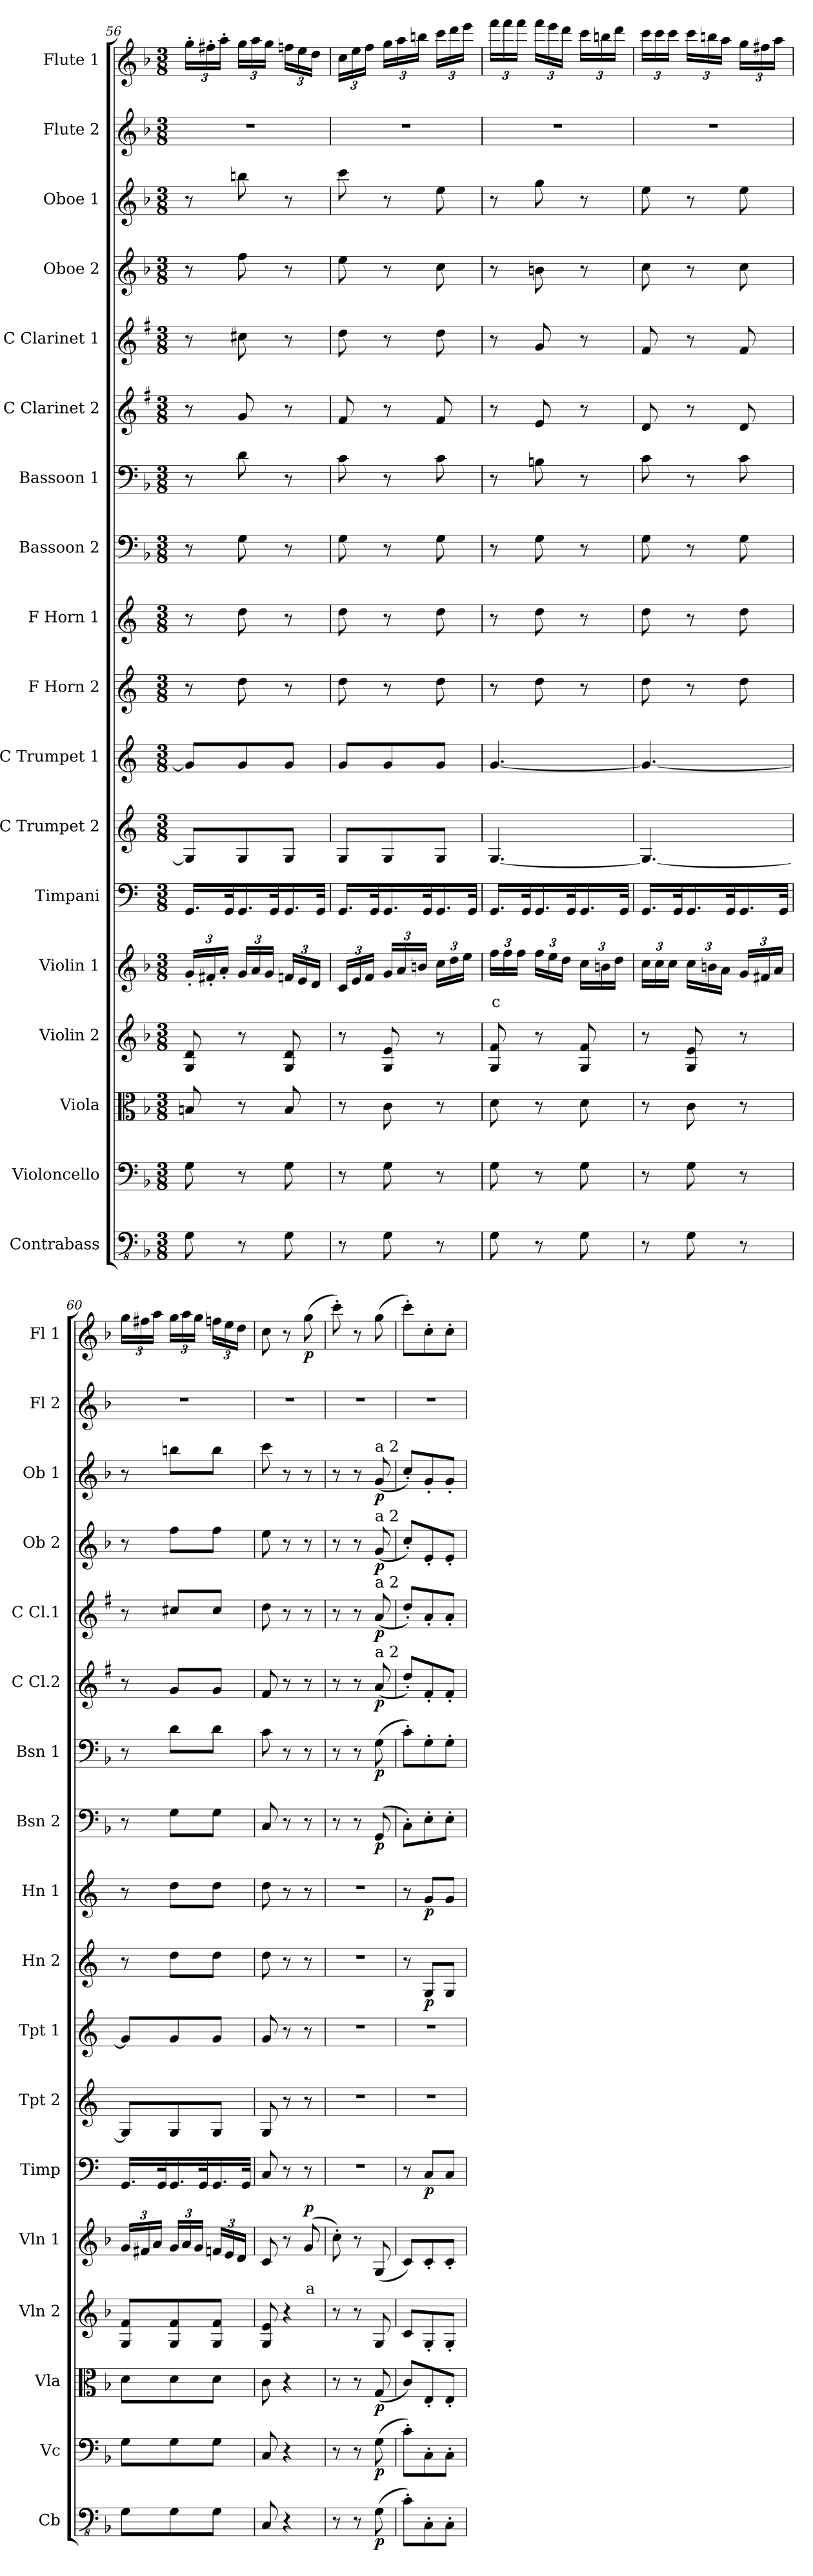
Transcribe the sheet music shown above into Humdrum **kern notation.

**kern	**dynam	**kern	**dynam	**kern	**dynam	**kern	**kern	**text	**dynam	**kern	**dynam	**kern	**kern	**kern	**dynam	**kern	**dynam	**kern	**dynam	**kern	**dynam	**kern	**dynam	**kern	**dynam	**kern	**dynam	**kern	**dynam	**kern	**kern	**dynam
*part18	*part18	*part17	*part17	*part16	*part16	*part15	*part14	*part14	*part14	*part13	*part13	*part12	*part11	*part10	*part10	*part9	*part9	*part8	*part8	*part7	*part7	*part6	*part6	*part5	*part5	*part4	*part4	*part3	*part3	*part2	*part1	*part1
*staff18	*staff18	*staff17	*staff17	*staff16	*staff16	*staff15	*staff14	*staff14	*staff14	*staff13	*staff13	*staff12	*staff11	*staff10	*staff10	*staff9	*staff9	*staff8	*staff8	*staff7	*staff7	*staff6	*staff6	*staff5	*staff5	*staff4	*staff4	*staff3	*staff3	*staff2	*staff1	*staff1
*I"Contrabass	*	*I"Violoncello	*	*I"Viola	*	*I"Violin 2	*I"Violin 1	*	*	*I"Timpani	*	*I"C Trumpet 2	*I"C Trumpet 1	*I"F Horn 2	*	*I"F Horn 1	*	*I"Bassoon 2	*	*I"Bassoon 1	*	*I"C Clarinet 2	*	*I"C Clarinet 1	*	*I"Oboe 2	*	*I"Oboe 1	*	*I"Flute 2	*I"Flute 1	*
*I'Cb	*	*I'Vc	*	*I'Vla	*	*I'Vln 2	*I'Vln 1	*	*	*I'Timp	*	*I'Tpt 2	*I'Tpt 1	*I'Hn 2	*	*I'Hn 1	*	*I'Bsn 2	*	*I'Bsn 1	*	*I'C Cl.2	*	*I'C Cl.1	*	*I'Ob 2	*	*I'Ob 1	*	*I'Fl 2	*I'Fl 1	*
!!LO:PB:g=z
*clefFv4	*	*clefF4	*	*clefC3	*	*clefG2	*clefG2	*	*	*clefF4	*	*clefG2	*clefG2	*clefG2	*	*clefG2	*	*clefF4	*	*clefF4	*	*clefG2	*	*clefG2	*	*clefG2	*	*clefG2	*	*clefG2	*clefG2	*
*	*	*	*	*	*	*	*	*	*	*	*	*	*	*ITrd4c7	*	*ITrd4c7	*	*	*	*	*	*ITrd1c2	*	*ITrd1c2	*	*	*	*	*	*	*	*
*k[b-]	*	*k[b-]	*	*k[b-]	*	*k[b-]	*k[b-]	*	*	*k[]	*	*k[]	*k[]	*k[b-]	*	*k[b-]	*	*k[b-]	*	*k[b-]	*	*k[b-]	*	*k[b-]	*	*k[b-]	*	*k[b-]	*	*k[b-]	*k[b-]	*
*F:	*	*F:	*	*F:	*	*F:	*F:	*	*	*	*	*	*	*	*	*	*	*F:	*	*F:	*	*F:	*	*F:	*	*F:	*	*F:	*	*F:	*F:	*
*M3/8	*	*M3/8	*	*M3/8	*	*M3/8	*M3/8	*	*	*M3/8	*	*M3/8	*M3/8	*M3/8	*	*M3/8	*	*M3/8	*	*M3/8	*	*M3/8	*	*M3/8	*	*M3/8	*	*M3/8	*	*M3/8	*M3/8	*
*	*	*	*	*	*	*	*Xbrackettup	*	*	*	*	*	*	*	*	*	*	*	*	*	*	*	*	*	*	*	*	*	*	*	*Xbrackettup	*
=56	=56	=56	=56	=56	=56	=56	=56	=56	=56	=56	=56	=56	=56	=56	=56	=56	=56	=56	=56	=56	=56	=56	=56	=56	=56	=56	=56	=56	=56	=56	=56	=56
8GG\	.	8G\	.	8Bn/	.	8G/ 8d/	24g'/LL	.	.	16.GG/LL	.	8G/L]	8g/L]	8r	.	8r	.	8r	.	8r	.	8r	.	8r	.	8r	.	8r	.	4.r	24gg'\LL	.
.	.	.	.	.	.	.	24f#X'/	.	.	.	.	.	.	.	.	.	.	.	.	.	.	.	.	.	.	.	.	.	.	.	24ff#X'\	.
.	.	.	.	.	.	.	24a'/JJ	.	.	.	.	.	.	.	.	.	.	.	.	.	.	.	.	.	.	.	.	.	.	.	24aa'\JJ	.
.	.	.	.	.	.	.	.	.	.	32GG/K	.	.	.	.	.	.	.	.	.	.	.	.	.	.	.	.	.	.	.	.	.	.
8r	.	8r	.	8r	.	8r	24g/LL	.	.	16.GG/	.	8G/	8g/	8g\	.	8g\	.	8G\	.	8d\	.	8f/	.	8bn\	.	8ff\	.	8bbn\	.	.	24gg\LL	.
.	.	.	.	.	.	.	24a/	.	.	.	.	.	.	.	.	.	.	.	.	.	.	.	.	.	.	.	.	.	.	.	24aa\	.
.	.	.	.	.	.	.	24g/JJ	.	.	.	.	.	.	.	.	.	.	.	.	.	.	.	.	.	.	.	.	.	.	.	24gg\JJ	.
.	.	.	.	.	.	.	.	.	.	32GG/K	.	.	.	.	.	.	.	.	.	.	.	.	.	.	.	.	.	.	.	.	.	.
8GG\	.	8G\	.	8B/	.	8G/ 8d/	24fn/LL	.	.	16.GG/	.	8G/J	8g/J	8r	.	8r	.	8r	.	8r	.	8r	.	8r	.	8r	.	8r	.	.	24ffn\LL	.
.	.	.	.	.	.	.	24e/	.	.	.	.	.	.	.	.	.	.	.	.	.	.	.	.	.	.	.	.	.	.	.	24ee\	.
.	.	.	.	.	.	.	24d/JJ	.	.	.	.	.	.	.	.	.	.	.	.	.	.	.	.	.	.	.	.	.	.	.	24dd\JJ	.
.	.	.	.	.	.	.	.	.	.	32GG/JJk	.	.	.	.	.	.	.	.	.	.	.	.	.	.	.	.	.	.	.	.	.	.
=57	=57	=57	=57	=57	=57	=57	=57	=57	=57	=57	=57	=57	=57	=57	=57	=57	=57	=57	=57	=57	=57	=57	=57	=57	=57	=57	=57	=57	=57	=57	=57	=57
8r	.	8r	.	8r	.	8r	24c/LL	.	.	16.GG/LL	.	8G/L	8g/L	8g\	.	8g\	.	8G\	.	8c\	.	8e/	.	8cc\	.	8ee\	.	8ccc\	.	4.r	24cc\LL	.
.	.	.	.	.	.	.	24e/	.	.	.	.	.	.	.	.	.	.	.	.	.	.	.	.	.	.	.	.	.	.	.	24ee\	.
.	.	.	.	.	.	.	24f/JJ	.	.	.	.	.	.	.	.	.	.	.	.	.	.	.	.	.	.	.	.	.	.	.	24ff\JJ	.
.	.	.	.	.	.	.	.	.	.	32GG/K	.	.	.	.	.	.	.	.	.	.	.	.	.	.	.	.	.	.	.	.	.	.
8GG\	.	8G\	.	8c\	.	8G/ 8e/	24g/LL	.	.	16.GG/	.	8G/	8g/	8r	.	8r	.	8r	.	8r	.	8r	.	8r	.	8r	.	8r	.	.	24gg\LL	.
.	.	.	.	.	.	.	24a/	.	.	.	.	.	.	.	.	.	.	.	.	.	.	.	.	.	.	.	.	.	.	.	24aa\	.
.	.	.	.	.	.	.	24bn/JJ	.	.	.	.	.	.	.	.	.	.	.	.	.	.	.	.	.	.	.	.	.	.	.	24bbn\JJ	.
.	.	.	.	.	.	.	.	.	.	32GG/K	.	.	.	.	.	.	.	.	.	.	.	.	.	.	.	.	.	.	.	.	.	.
8r	.	8r	.	8r	.	8r	24cc\LL	.	.	16.GG/	.	8G/J	8g/J	8g\	.	8g\	.	8G\	.	8c\	.	8e/	.	8cc\	.	8cc\	.	8ee\	.	.	24ccc\LL	.
.	.	.	.	.	.	.	24dd\	.	.	.	.	.	.	.	.	.	.	.	.	.	.	.	.	.	.	.	.	.	.	.	24ddd\	.
.	.	.	.	.	.	.	24ee\JJ	.	.	.	.	.	.	.	.	.	.	.	.	.	.	.	.	.	.	.	.	.	.	.	24eee\JJ	.
.	.	.	.	.	.	.	.	.	.	32GG/JJk	.	.	.	.	.	.	.	.	.	.	.	.	.	.	.	.	.	.	.	.	.	.
=58	=58	=58	=58	=58	=58	=58	=58	=58	=58	=58	=58	=58	=58	=58	=58	=58	=58	=58	=58	=58	=58	=58	=58	=58	=58	=58	=58	=58	=58	=58	=58	=58
!	!	!	!	!	!	!	!	!LO:LY:b:color=#FF0000	!	!	!	!	!	!	!	!	!	!	!	!	!	!	!	!	!	!	!	!	!	!	!	!
8GG\	.	8G\	.	8d\	.	8G/ 8f/	24ff\LL	c	.	16.GG/LL	.	[4.G/	[4.g/	8r	.	8r	.	8r	.	8r	.	8r	.	8r	.	8r	.	8r	.	4.r	24fff\LL	.
.	.	.	.	.	.	.	24ff\	.	.	.	.	.	.	.	.	.	.	.	.	.	.	.	.	.	.	.	.	.	.	.	24fff\	.
.	.	.	.	.	.	.	24ff\JJ	.	.	.	.	.	.	.	.	.	.	.	.	.	.	.	.	.	.	.	.	.	.	.	24fff\JJ	.
.	.	.	.	.	.	.	.	.	.	32GG/K	.	.	.	.	.	.	.	.	.	.	.	.	.	.	.	.	.	.	.	.	.	.
8r	.	8r	.	8r	.	8r	24ff\LL	.	.	16.GG/	.	.	.	8g\	.	8g\	.	8G\	.	8Bn\	.	8d/	.	8f/	.	8bn\	.	8gg\	.	.	24fff\LL	.
.	.	.	.	.	.	.	24ee\	.	.	.	.	.	.	.	.	.	.	.	.	.	.	.	.	.	.	.	.	.	.	.	24eee\	.
.	.	.	.	.	.	.	24dd\JJ	.	.	.	.	.	.	.	.	.	.	.	.	.	.	.	.	.	.	.	.	.	.	.	24ddd\JJ	.
.	.	.	.	.	.	.	.	.	.	32GG/K	.	.	.	.	.	.	.	.	.	.	.	.	.	.	.	.	.	.	.	.	.	.
8GG\	.	8G\	.	8d\	.	8G/ 8f/	24cc\LL	.	.	16.GG/	.	.	.	8r	.	8r	.	8r	.	8r	.	8r	.	8r	.	8r	.	8r	.	.	24ccc\LL	.
.	.	.	.	.	.	.	24bn\	.	.	.	.	.	.	.	.	.	.	.	.	.	.	.	.	.	.	.	.	.	.	.	24bbn\	.
.	.	.	.	.	.	.	24dd\JJ	.	.	.	.	.	.	.	.	.	.	.	.	.	.	.	.	.	.	.	.	.	.	.	24ddd\JJ	.
.	.	.	.	.	.	.	.	.	.	32GG/JJk	.	.	.	.	.	.	.	.	.	.	.	.	.	.	.	.	.	.	.	.	.	.
=59	=59	=59	=59	=59	=59	=59	=59	=59	=59	=59	=59	=59	=59	=59	=59	=59	=59	=59	=59	=59	=59	=59	=59	=59	=59	=59	=59	=59	=59	=59	=59	=59
8r	.	8r	.	8r	.	8r	24cc\LL	.	.	16.GG/LL	.	4.G/_	4.g/_	8g\	.	8g\	.	8G\	.	8c\	.	8c/	.	8e/	.	8cc\	.	8ee\	.	4.r	24ccc\LL	.
.	.	.	.	.	.	.	24cc\	.	.	.	.	.	.	.	.	.	.	.	.	.	.	.	.	.	.	.	.	.	.	.	24ccc\	.
.	.	.	.	.	.	.	24cc\JJ	.	.	.	.	.	.	.	.	.	.	.	.	.	.	.	.	.	.	.	.	.	.	.	24ccc\JJ	.
.	.	.	.	.	.	.	.	.	.	32GG/K	.	.	.	.	.	.	.	.	.	.	.	.	.	.	.	.	.	.	.	.	.	.
8GG\	.	8G\	.	8c\	.	8G/ 8e/	24cc\LL	.	.	16.GG/	.	.	.	8r	.	8r	.	8r	.	8r	.	8r	.	8r	.	8r	.	8r	.	.	24ccc\LL	.
.	.	.	.	.	.	.	24bn\	.	.	.	.	.	.	.	.	.	.	.	.	.	.	.	.	.	.	.	.	.	.	.	24bbn\	.
.	.	.	.	.	.	.	24a\JJ	.	.	.	.	.	.	.	.	.	.	.	.	.	.	.	.	.	.	.	.	.	.	.	24aa\JJ	.
.	.	.	.	.	.	.	.	.	.	32GG/K	.	.	.	.	.	.	.	.	.	.	.	.	.	.	.	.	.	.	.	.	.	.
8r	.	8r	.	8r	.	8r	24g/LL	.	.	16.GG/	.	.	.	8g\	.	8g\	.	8G\	.	8c\	.	8c/	.	8e/	.	8cc\	.	8ee\	.	.	24gg\LL	.
.	.	.	.	.	.	.	24f#X/	.	.	.	.	.	.	.	.	.	.	.	.	.	.	.	.	.	.	.	.	.	.	.	24ff#X\	.
.	.	.	.	.	.	.	24a/JJ	.	.	.	.	.	.	.	.	.	.	.	.	.	.	.	.	.	.	.	.	.	.	.	24aa\JJ	.
.	.	.	.	.	.	.	.	.	.	32GG/JJk	.	.	.	.	.	.	.	.	.	.	.	.	.	.	.	.	.	.	.	.	.	.
=60	=60	=60	=60	=60	=60	=60	=60	=60	=60	=60	=60	=60	=60	=60	=60	=60	=60	=60	=60	=60	=60	=60	=60	=60	=60	=60	=60	=60	=60	=60	=60	=60
8GG\L	.	8G\L	.	8d\L	.	8G/ 8f/L	24g/LL	.	.	16.GG/LL	.	8G/L]	8g/L]	8r	.	8r	.	8r	.	8r	.	8r	.	8r	.	8r	.	8r	.	4.r	24gg\LL	.
.	.	.	.	.	.	.	24f#X/	.	.	.	.	.	.	.	.	.	.	.	.	.	.	.	.	.	.	.	.	.	.	.	24ff#X\	.
.	.	.	.	.	.	.	24a/JJ	.	.	.	.	.	.	.	.	.	.	.	.	.	.	.	.	.	.	.	.	.	.	.	24aa\JJ	.
.	.	.	.	.	.	.	.	.	.	32GG/K	.	.	.	.	.	.	.	.	.	.	.	.	.	.	.	.	.	.	.	.	.	.
8GG\	.	8G\	.	8d\	.	8G/ 8f/	24g/LL	.	.	16.GG/	.	8G/	8g/	8g\L	.	8g\L	.	8G\L	.	8d\L	.	8f/L	.	8bn/L	.	8ff\L	.	8bbn\L	.	.	24gg\LL	.
.	.	.	.	.	.	.	24a/	.	.	.	.	.	.	.	.	.	.	.	.	.	.	.	.	.	.	.	.	.	.	.	24aa\	.
.	.	.	.	.	.	.	24g/JJ	.	.	.	.	.	.	.	.	.	.	.	.	.	.	.	.	.	.	.	.	.	.	.	24gg\JJ	.
.	.	.	.	.	.	.	.	.	.	32GG/K	.	.	.	.	.	.	.	.	.	.	.	.	.	.	.	.	.	.	.	.	.	.
8GG\J	.	8G\J	.	8d\J	.	8G/ 8f/J	24fn/LL	.	.	16.GG/	.	8G/J	8g/J	8g\J	.	8g\J	.	8G\J	.	8d\J	.	8f/J	.	8b/J	.	8ff\J	.	8bb\J	.	.	24ffn\LL	.
.	.	.	.	.	.	.	24e/	.	.	.	.	.	.	.	.	.	.	.	.	.	.	.	.	.	.	.	.	.	.	.	24ee\	.
.	.	.	.	.	.	.	24d/JJ	.	.	.	.	.	.	.	.	.	.	.	.	.	.	.	.	.	.	.	.	.	.	.	24dd\JJ	.
.	.	.	.	.	.	.	.	.	.	32GG/JJk	.	.	.	.	.	.	.	.	.	.	.	.	.	.	.	.	.	.	.	.	.	.
=61	=61	=61	=61	=61	=61	=61	=61	=61	=61	=61	=61	=61	=61	=61	=61	=61	=61	=61	=61	=61	=61	=61	=61	=61	=61	=61	=61	=61	=61	=61	=61	=61
8CC/	.	8C/	.	8c\	.	8G/ 8e/	8c/	.	.	8C/	.	8G/	8g/	8g\	.	8g\	.	8C/	.	8c\	.	8e/	.	8cc\	.	8ee\	.	8ccc\	.	4.r	8cc\	.
4r	.	4r	.	4r	.	4r	8r	.	.	8r	.	8r	8r	8r	.	8r	.	8r	.	8r	.	8r	.	8r	.	8r	.	8r	.	.	8r	.
!	!	!	!	!	!	!	!	!LO:LY:b:color=#FF0000	!LO:DY:b	!	!	!	!	!	!	!	!	!	!	!	!	!	!	!	!	!	!	!	!	!	!	!LO:DY:b
.	.	.	.	.	.	.	(8g/	a	p	8r	.	8r	8r	8r	.	8r	.	8r	.	8r	.	8r	.	8r	.	8r	.	8r	.	.	(8gg\	p
=62	=62	=62	=62	=62	=62	=62	=62	=62	=62	=62	=62	=62	=62	=62	=62	=62	=62	=62	=62	=62	=62	=62	=62	=62	=62	=62	=62	=62	=62	=62	=62	=62
8r	.	8r	.	8r	.	8r	8cc'\)	.	.	4.r	.	4.r	4.r	4.r	.	4.r	.	8r	.	8r	.	8r	.	8r	.	8r	.	8r	.	4.r	8ccc'\)	.
8r	.	8r	.	8r	.	8r	8r	.	.	.	.	.	.	.	.	.	.	8r	.	8r	.	8r	.	8r	.	8r	.	8r	.	.	8r	.
!	!	!	!	!	!	!	!	!	!	!	!	!	!	!	!	!	!	!	!	!	!	!	!	!	!	!	!	!LO:TX:a:t=a 2	!	!	!	!
!	!	!	!	!	!	!	!	!	!	!	!	!	!	!	!	!	!	!	!	!	!	!	!	!	!	!LO:TX:a:t=a 2	!	!	!	!	!	!
!	!	!	!	!	!	!	!	!	!	!	!	!	!	!	!	!	!	!	!	!	!	!	!	!LO:TX:a:t=a 2	!	!	!	!	!	!	!	!
!	!	!	!	!	!	!	!	!	!	!	!	!	!	!	!	!	!	!	!	!	!	!LO:TX:a:t=a 2	!	!	!	!	!	!	!	!	!	!
!	!LO:DY:b	!	!LO:DY:b	!	!LO:DY:b	!	!	!	!	!	!	!	!	!	!	!	!	!	!LO:DY:b	!	!LO:DY:b	!	!LO:DY:b	!	!LO:DY:b	!	!LO:DY:b	!	!LO:DY:b	!	!	!
(8GG\	p	(8G\	p	(8G/	p	8G/	(8G/	.	.	.	.	.	.	.	.	.	.	(8GG/	p	(8G\	p	(8g/	p	(8g/	p	(8g/	p	(8g/	p	.	(8gg\	.
=63	=63	=63	=63	=63	=63	=63	=63	=63	=63	=63	=63	=63	=63	=63	=63	=63	=63	=63	=63	=63	=63	=63	=63	=63	=63	=63	=63	=63	=63	=63	=63	=63
8C'\L)	.	8c'\L)	.	8c/L)	.	8c/L	8c/L)	.	.	8r	.	4.r	4.r	8r	.	8r	.	8C'\L)	.	8c'\L)	.	8cc'/L)	.	8cc'/L)	.	8cc'/L)	.	8cc'/L)	.	4.r	8ccc'\L)	.
!	!	!	!	!	!	!	!	!	!	!	!LO:DY:b	!	!	!	!LO:DY:b	!	!LO:DY:b	!	!	!	!	!	!	!	!	!	!	!	!	!	!	!
8CC'\	.	8C'\	.	8E'/	.	8G'/	8c'/	.	.	8C/L	p	.	.	8C/L	p	8c/L	p	8E'\	.	8G'\	.	8e'/	.	8g'/	.	8e'/	.	8g'/	.	.	8cc'\	.
8CC'\J	.	8C'\J	.	8E'/J	.	8G'/J	8c'/J	.	.	8C/J	.	.	.	8C/J	.	8c/J	.	8E'\J	.	8G'\J	.	8e'/J	.	8g'/J	.	8e'/J	.	8g'/J	.	.	8cc'\J	.
=	=	=	=	=	=	=	=	=	=	=	=	=	=	=	=	=	=	=	=	=	=	=	=	=	=	=	=	=	=	=	=	=
*-	*-	*-	*-	*-	*-	*-	*-	*-	*-	*-	*-	*-	*-	*-	*-	*-	*-	*-	*-	*-	*-	*-	*-	*-	*-	*-	*-	*-	*-	*-	*-	*-
